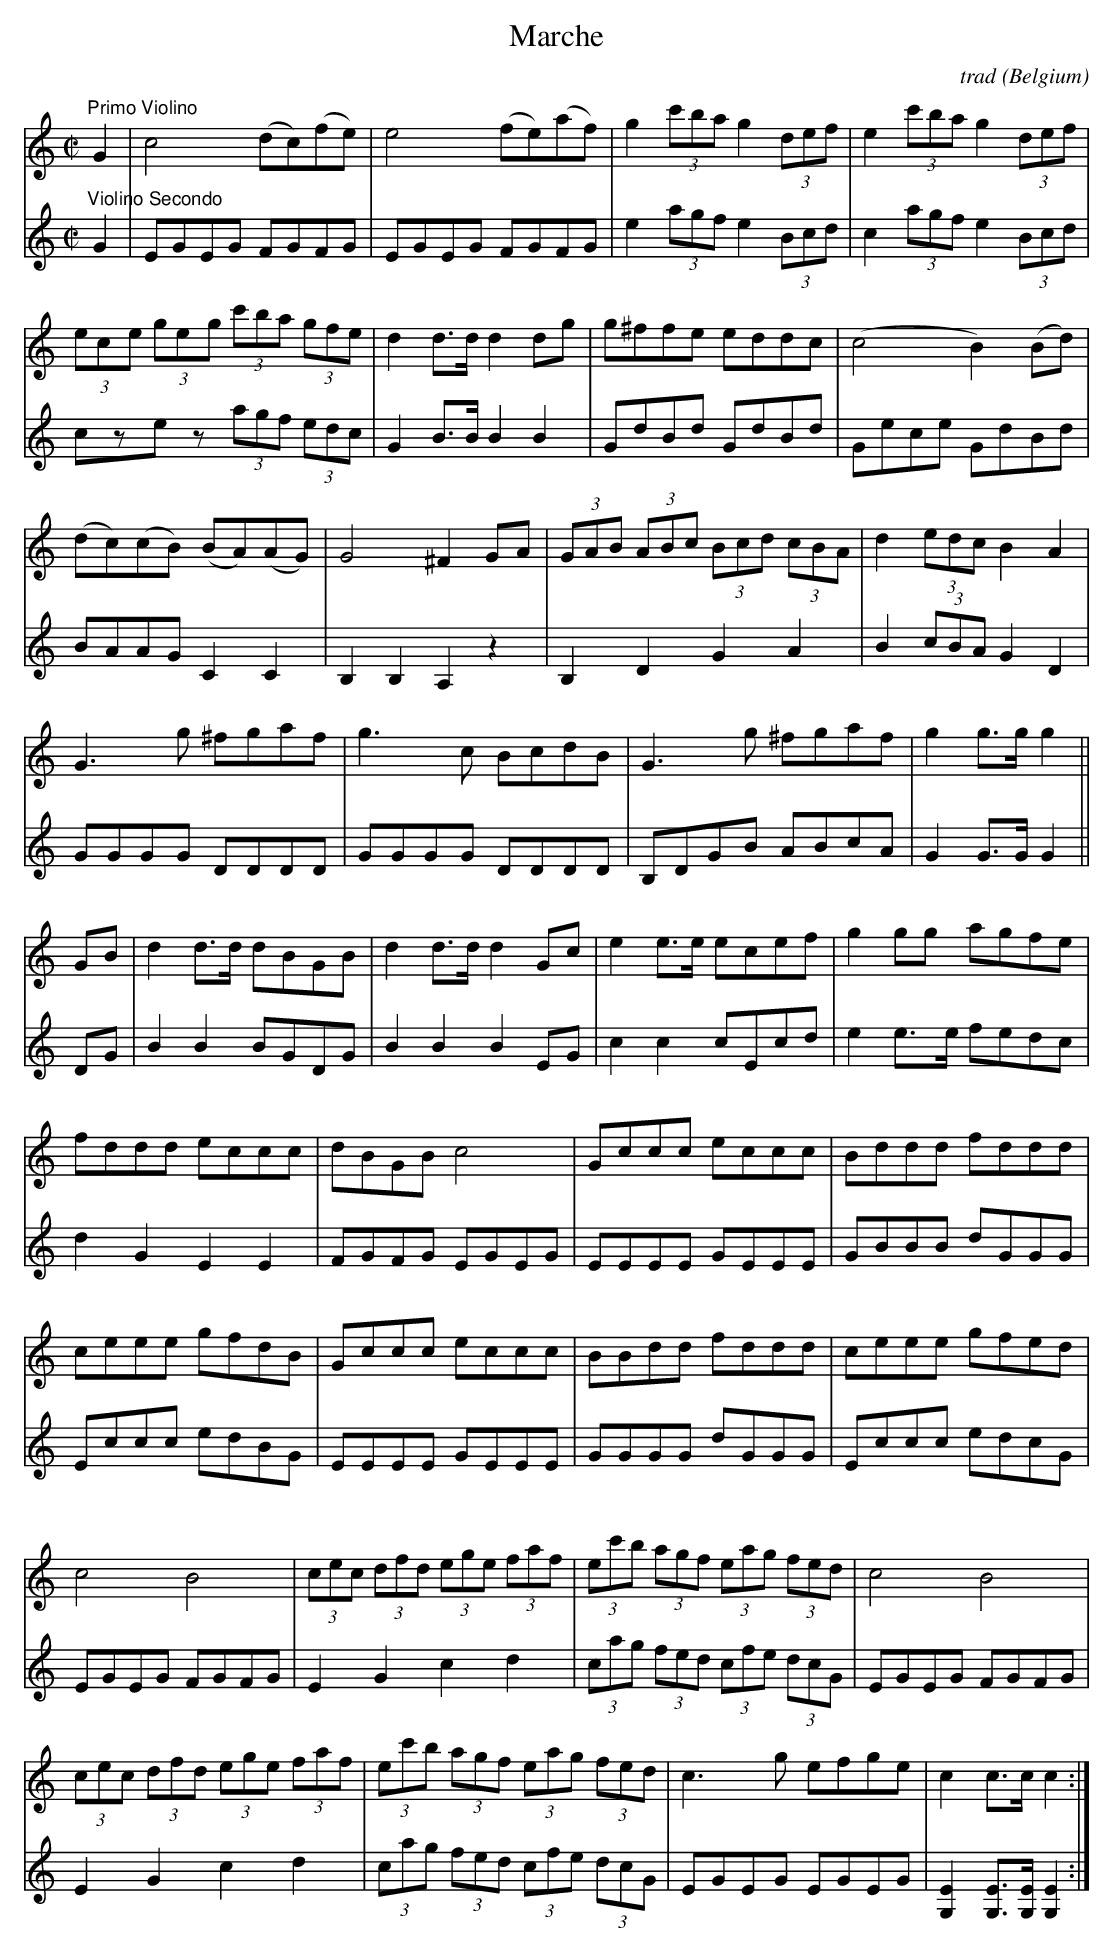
X:1
T:Marche
C:trad
O:Belgium
M:C|
L:1/8
K:Cmaj
[V:1]"Primo Violino"
G2|c4 (dc)(fe)|e4 (fe)(af)|g2 (3c'ba g2 (3def|e2 (3c'ba g2 (3def|
(3ece (3geg (3c'ba (3gfe|d2d>d d2dg|g^ffe eddc|(c4 B2)(Bd)|
(dc)(cB) (BA)(AG)|G4 ^F2GA|(3GAB (3ABc (3Bcd (3cBA|d2 (3edc B2A2|
G3g ^fgaf|g3c BcdB|G3g ^fgaf|g2g>g g2||
GB|d2d>d dBGB|d2d>d d2Gc|e2e>e ecef|g2gg agfe|
fddd eccc|dBGB c4|Gccc eccc|Bddd fddd|
ceee gfdB|Gccc eccc|BBdd fddd|ceee gfed|
c4 B4|(3cec (3dfd (3ege (3faf|(3ec'b (3agf (3eag (3fed|c4 B4|
(3cec (3dfd (3ege (3faf|(3ec'b (3agf (3eag (3fed|c3g efge|c2c>c c2:|]
[V:2]"Violino Secondo"
G2|EGEG FGFG|EGEG FGFG|e2 (3agf e2 (3Bcd|c2 (3agf e2 (3Bcd|
czez (3agf (3edc|G2B>B B2B2|GdBd GdBd|Gece GdBd|
BAAG C2C2|B,2B,2 A,2z2|B,2D2 G2A2|B2 (3cBA G2D2|
GGGG DDDD|GGGG DDDD|B,DGB ABcA|G2G>GG2||
DG|B2B2 BGDG|B2B2 B2EG|c2c2 cEcd|e2e>e fedc|
d2G2 E2E2|FGFG EGEG|EEEE GEEE|GBBB dGGG|
Eccc edBG|EEEE GEEE|GGGG dGGG|Eccc edcG|
EGEG FGFG|E2G2 c2d2|(3cag (3fed (3cfe (3dcG|EGEG FGFG|
E2G2 c2d2|(3cag (3fed (3cfe (3dcG|EGEG EGEG|[G,E]2[G,E]>[G,E] [G,E]2:|]
